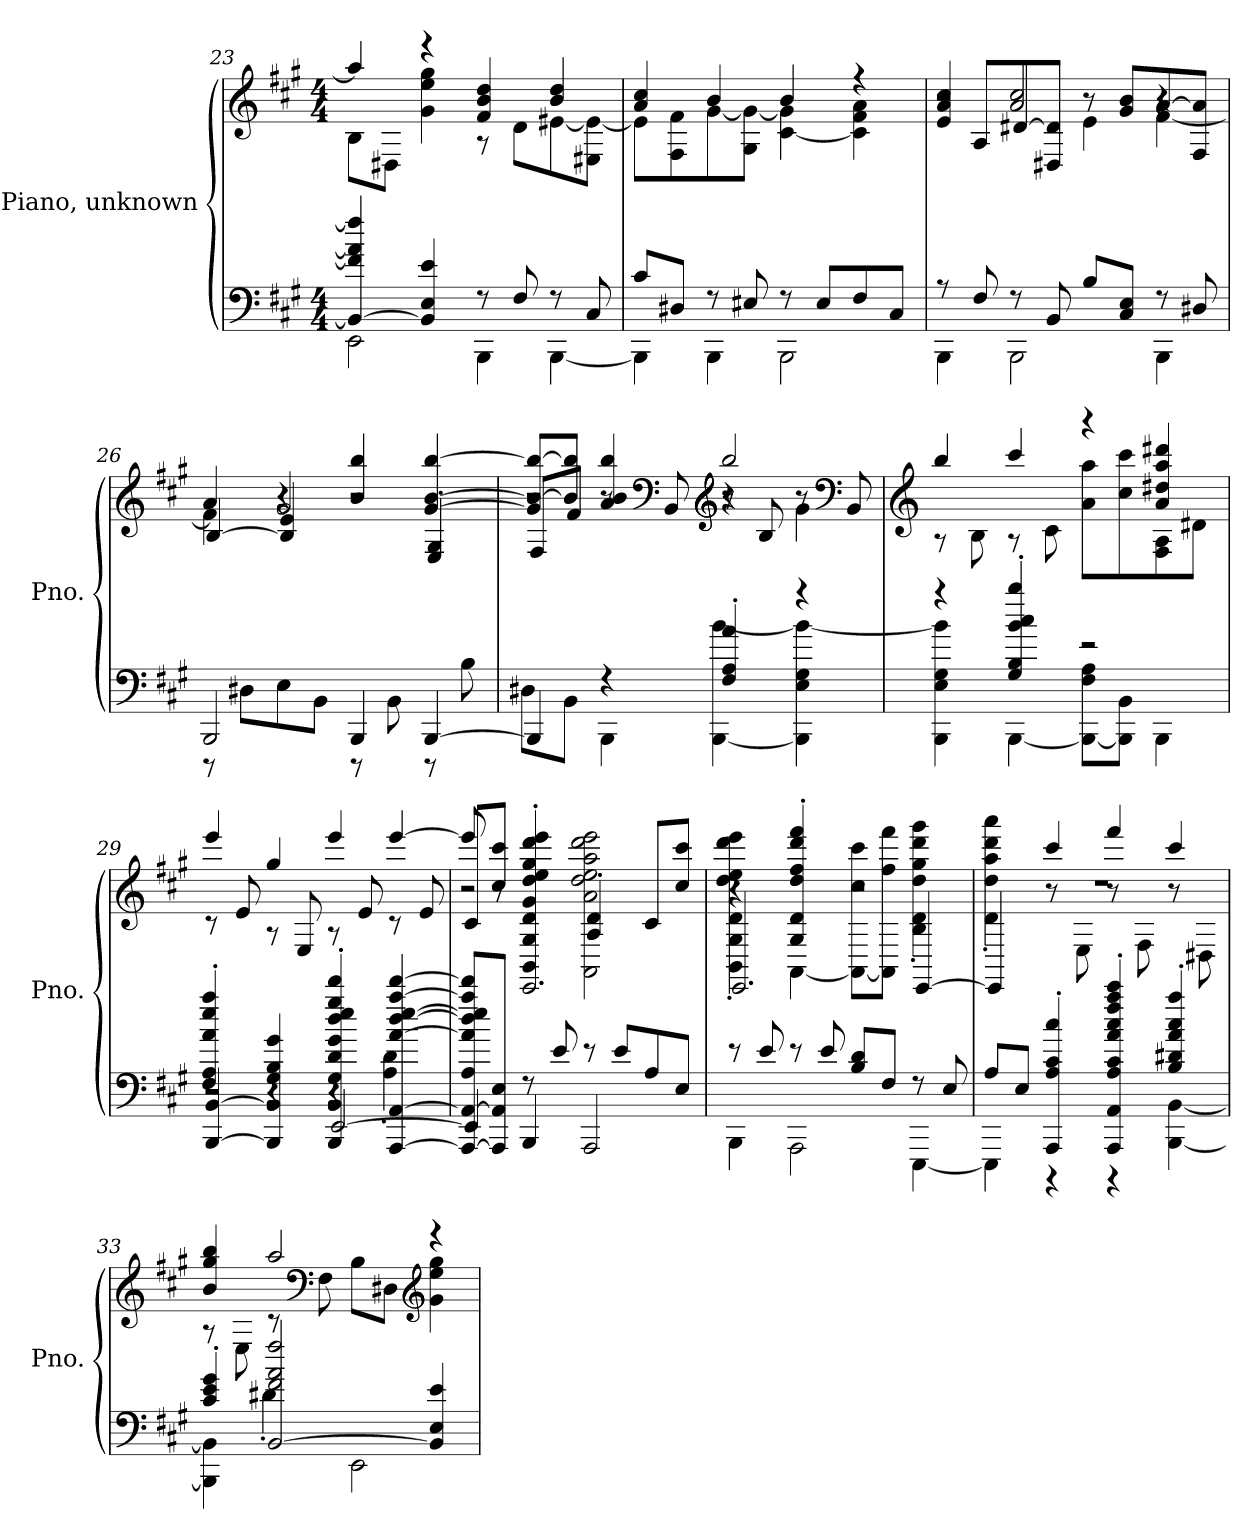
**kern	**kern
*part1	*part1
*staff2	*staff1
*I"Piano, unknown	*
*I'Pno.	*
*clefF4	*clefG2
*k[f#c#g#]	*k[f#c#g#]
*M4/4	*M4/4
=23	=23
*^	*^
4BB/_ 4f#/] 4a/] 4ff#/]	2EE\	4aa/]	8B\L
.	.	.	8D#X\J
4BB/] 4E/ 4e/	.	4r	4g#\ 4ee\ 4gg#\
8r	4BBB\	4f#/ 4b/ 4dd/	8r
8F#/	.	.	8d\L
8r	[4BBB\	4b/ 4dd/	[8e#X\
8C#/	.	.	8E#X\ 8e#\_J
=24	=24	=24	=24
8c#/L	4BBB\]	4a/ 4cc#/	8e#\L]
8D#X/J	.	.	8F#\ 8f#\
8r	4BBB\	4b/	[8g#\
8E#X/	.	.	8G#\ 8g#\_J
8r	2BBB\	4b/	[4c#\ 4g#\]
8E#/L	.	.	.
8F#/	.	4r	4c#\] 4f#\ 4a\
8C#/J	.	.	.
!!LO:LB:g=z
=25	=25	=25	=25
*	*	*	*^
8r	4BBB\	4e/ 4a/ 4cc#/	2r	8r
8F#/	.	.	.	8A/L
8r	2BBB\	2a/ 2cc#/	.	[8d#X/
8BB/	.	.	.	8D#X/ 8d#/]J
8B/L	.	.	4e\	8r
8C#/ 8E/J	.	.	.	8g#/ 8b/L
8r	4BBB\	4r	[4f#\	[8a/
8D#X/	.	.	.	8F#/ 8a/]J
=26	=26	=26	=26	=26
2BBB/	8r	4a/	4f#\]	[4B/
.	8D#X\L	.	.	.
.	8E\	2g#/	4r	4B/] 4e/
.	8BB\J	.	.	.
4BBB/	8r	.	2r	4b/ 4bb/
.	8BB\	.	.	.
[4BBB/	8r	[4g#/ [4b/ [4bb/	.	4E/' 4G#/'
.	8B\	.	.	.
=27	=27	=27	=27	=27
4BBB/]	8D#X\L	8g#/] 8b/_ 8bb/_L	2r	8F#/L
.	8BB\J	8b/] 8bb/]J	.	8f#/J
4r	4BBB\	4a/ 4b/ 4bb/	.	8r
*	*	*clefF4	*	*
.	.	.	.	8BB/
*	*	*clefG2	*	*
4F#/' 4A/' 4a/'	[4BBB\ [4b\	2bb/	4r	8r
.	.	.	.	8B/
4r	4BBB\] 4E\ 4G#\ 4b\_	.	4g#\	8r
*	*	*clefF4	*	*
.	.	.	.	8BB/
*	*	*v	*v	*v
!!LO:LB:g=z
=28	=28	=28
*	*	*clefG2
*	*	*^
4r	4BBB\ 4E\ 4G#\ 4b\]	4bb/	8r
.	.	.	8B\
4G#/' 4B/' 4b/' 4cc#/' 4bb/'	[4BBB\	4ccc#/	8r
.	.	.	8c#\
2r	8BBB\_ 8F#\ 8A\L	4r	8a\ 8aa\L
.	8BBB\] 8BB\J	.	8cc#\ 8ccc#\
.	4BBB\	4a/ 4dd#X/ 4aa/ 4ddd#X/	8F#\ 8A\
.	.	.	8d#X\J
=29	=29	=29	=29
*	*^	*	*
[4BBB/ [4BB/	2r	4F#/' 4A/' 4a/' 4ee/' 4aa/'	4eee/	8r
.	.	.	.	8e/
4BBB/] 4BB/] 4G#/ 4B/ 4g#/	.	4r	4gg#/	8r
.	.	.	.	8E/
4BBB/' 4BB/' 4G#/' 4d/' 4g#/' 4dd/' 4ee/' 4gg#/' 4ddd/'	4r	[2EE/	4eee/	8r
.	.	.	.	8e/
[4AAA/ [4AA/ [4a/ [4dd/ [4ee/ [4aa/ [4ddd/	4A\' 4d\'	.	[4eee/	8r
.	.	.	.	8e/
*	*v	*v	*	*
=30	=30	=30	=30
*	*	*	*^
8AAA/_ 8AA/_ 8A/ 8a/] 8dd/] 8ee/] 8aa/] 8ddd/]L	4EE/]	8eee/]	2r	8c#/L
8AAA/] 8AA/] 8E/J	.	8r	.	8cc#/ 8ccc#/J
8r	4BBB/	2.EE/	.	4BB/' 4G#/' 4d/' 4g#/' 4dd/' 4ee/' 4gg#/' 4ddd/' 4eee/'
8e/	.	.	.	.
8r	2AAA/	.	2AA\ 2a\ 2dd\ 2ee\ 2aa\ 2ddd\ 2eee\	4A/' 4d/'
8e/L	.	.	.	.
8A/	.	.	.	8c#/L
8E/J	.	.	.	8cc#/ 8ccc#/J
!!LO:LB:g=z	!!	!!
=31	=31	=31	=31	=31
8r	4BBB\	4r	4BB\' 4G#\' 4d\' 4dd\' 4ee\' 4ddd\' 4eee\'	2.EE/
8e/	.	.	.	.
8r	2AAA\	4G#/' 4d/' 4dd/' 4ff#/' 4ddd/' 4fff#/'	[4AA\	.
8e/	.	.	.	.
8B/ 8d/L	.	2r	8AA\_ 8cc#\ 8ccc#\L	.
8F#/J	.	.	8AA\] 8ff#\ 8fff#\J	.
8r	[4EEE\	.	4B\' 4d\' 4dd\' 4gg#\' 4ddd\' 4ggg#\'	[4EE/
8E/	.	.	.	.
=32	=32	=32	=32	=32
8A/L	4EEE\]	1r	4d\' 4dd\' 4aa\' 4ddd\' 4aaa\'	4EE/]
8E/J	.	.	.	.
4AAA/' 4A/' 4c#/' 4cc#/'	4r	.	8r	4ccc#/
.	.	.	8E\	.
4AAA/' 4AA/' 4A/' 4c#/' 4a/' 4cc#/' 4ff#/' 4aa/' 4ccc#/'	4r	.	8r	4fff#/
.	.	.	8F#\	.
4B/' 4d#X/' 4a/' 4cc#/' 4aa/'	[4BBB\ [4BB\	.	8r	4ccc#/
.	.	.	8D#X\	.
*	*	*	*v	*v
=33	=33	=33	=33
4c#/' 4e/' 4g#/'	4BBB\] 4BB\]	4b/ 4gg#/ 4bb/	8r
.	.	.	8E\
[2BB/ 2f#/ 2a/ 2ff#/	4d#X'\	2aa/	8r
*	*	*clefF4	*
.	.	.	8F#\
.	2EE\	.	8B\L
.	.	.	8D#X\J
*	*	*clefG2	*
4BB/] 4E/ 4e/	.	4r	4g#\ 4ee\ 4gg#\
*v	*v	*	*
*	*v	*v
=	=
*-	*-
